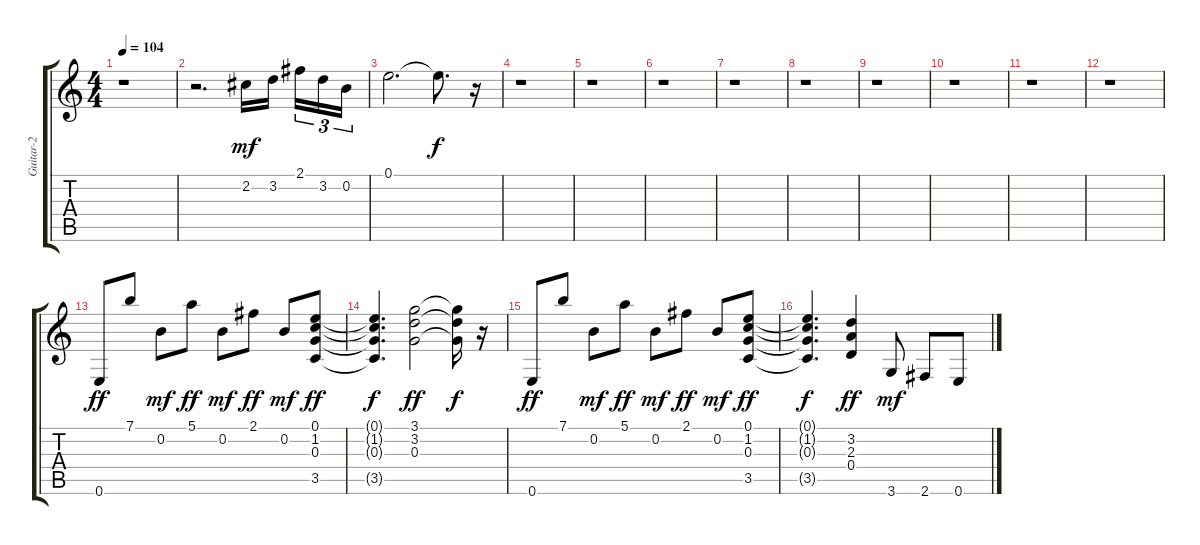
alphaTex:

\track ("Guitar-2" "Guitar-2") {instrument electricguitarmuted}
\staff {score tabs}
\tuning (E4 B3 G3 D3 A2 E2) {hide}
\ts (4 4)
\tempo 104
\clef g2
\ks c
r.1{dy mf} |
r.2{d} 2.2.16{instrument electricguitarclean} 3.2.16{beam splitsecondary} 2.1.16{tu (3 2)} 3.2.16{tu (3 2)} 0.2.16{tu (3 2)} |
0.1.2{d} 0.1{t}.8{d dy f} r.16 |
r.1 |
r.1 |
r.1 |
r.1 |
r.1 |
r.1 |
r.1 |
r.1 |
r.1 |
0.6.8{dy ff instrument distortionguitar} 7.1.8 0.2.8{dy mf} 5.1.8{dy ff} 0.2.8{dy mf} 2.1.8{dy ff} 0.2.8{dy mf} (0.1 1.2 0.3 3.5).8{dy ff} |
(0.1{t} 1.2{t} 0.3{t} 3.5{t}).4{d dy f} (3.1 3.2 0.3).2{dy ff} (3.1{t} 3.2{t} 0.3{t}).16{dy f} r.16 |
0.6.8{dy ff} 7.1.8 0.2.8{dy mf} 5.1.8{dy ff} 0.2.8{dy mf} 2.1.8{dy ff} 0.2.8{dy mf} (0.1 1.2 0.3 3.5).8{dy ff} |
(0.1{t} 1.2{t} 0.3{t} 3.5{t}).4{d dy f} (3.2 2.3 0.4).4{dy ff} 3.6.8{dy mf} 2.6.8 0.6.8
